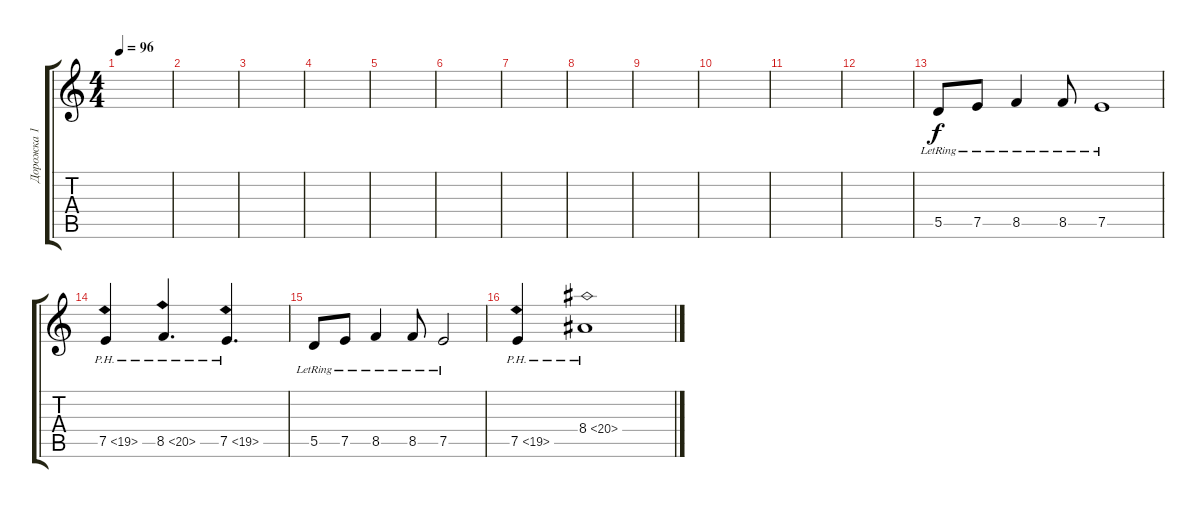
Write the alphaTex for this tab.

\track ("Дорожка 1" "Дорожка 1") {instrument electricguitarjazz}
\staff {score tabs}
\tuning (E4 B3 G3 D3 A2 E2) {hide}
\ts (4 4)
\tempo 96
\clef g2
\ks c
|
|
|
|
|
|
|
|
|
|
|
|
5.5{lr}.8 7.5{lr}.8 8.5{lr}.4 8.5{lr}.8 7.5{lr}.1 |
7.5{ph 12}.4 8.5{ph 12}.4{d} 7.5{ph 12}.4{d} |
5.5{lr}.8 7.5{lr}.8 8.5{lr}.4 8.5{lr}.8 7.5{lr}.2 |
7.5{ph 12}.4 8.4{ph 12}.1
